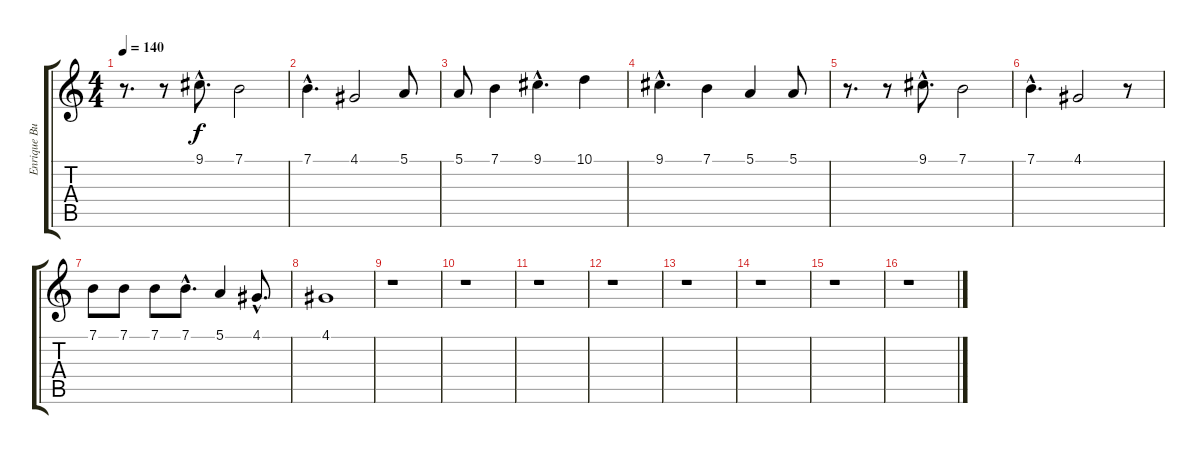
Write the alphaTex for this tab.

\track ("Enrique Bunbury" "Enrique Bu") {instrument synthvoice}
\staff {score tabs}
\tuning (E4 B3 G3 D3 A2 E2) {hide}
\ts (4 4)
\tempo 140
\clef g2
\ks c
r.8{d dy f} r.8 9.1{hac}.8{d} 7.1.2 |
7.1{hac}.4{d} 4.1.2 5.1.8 |
5.1.8 7.1.4 9.1{hac}.4{d} 10.1.4 |
9.1{hac}.4{d} 7.1.4 5.1.4 5.1.8 |
r.8{d} r.8 9.1{hac}.8{d} 7.1.2 |
7.1{hac}.4{d} 4.1.2 r.8 |
7.1.8 7.1.8 7.1.8 7.1{hac}.8{d} 5.1.4 4.1{hac}.8{d} |
4.1.1 |
r.1 |
r.1 |
r.1 |
r.1 |
r.1 |
r.1 |
r.1 |
r.1
